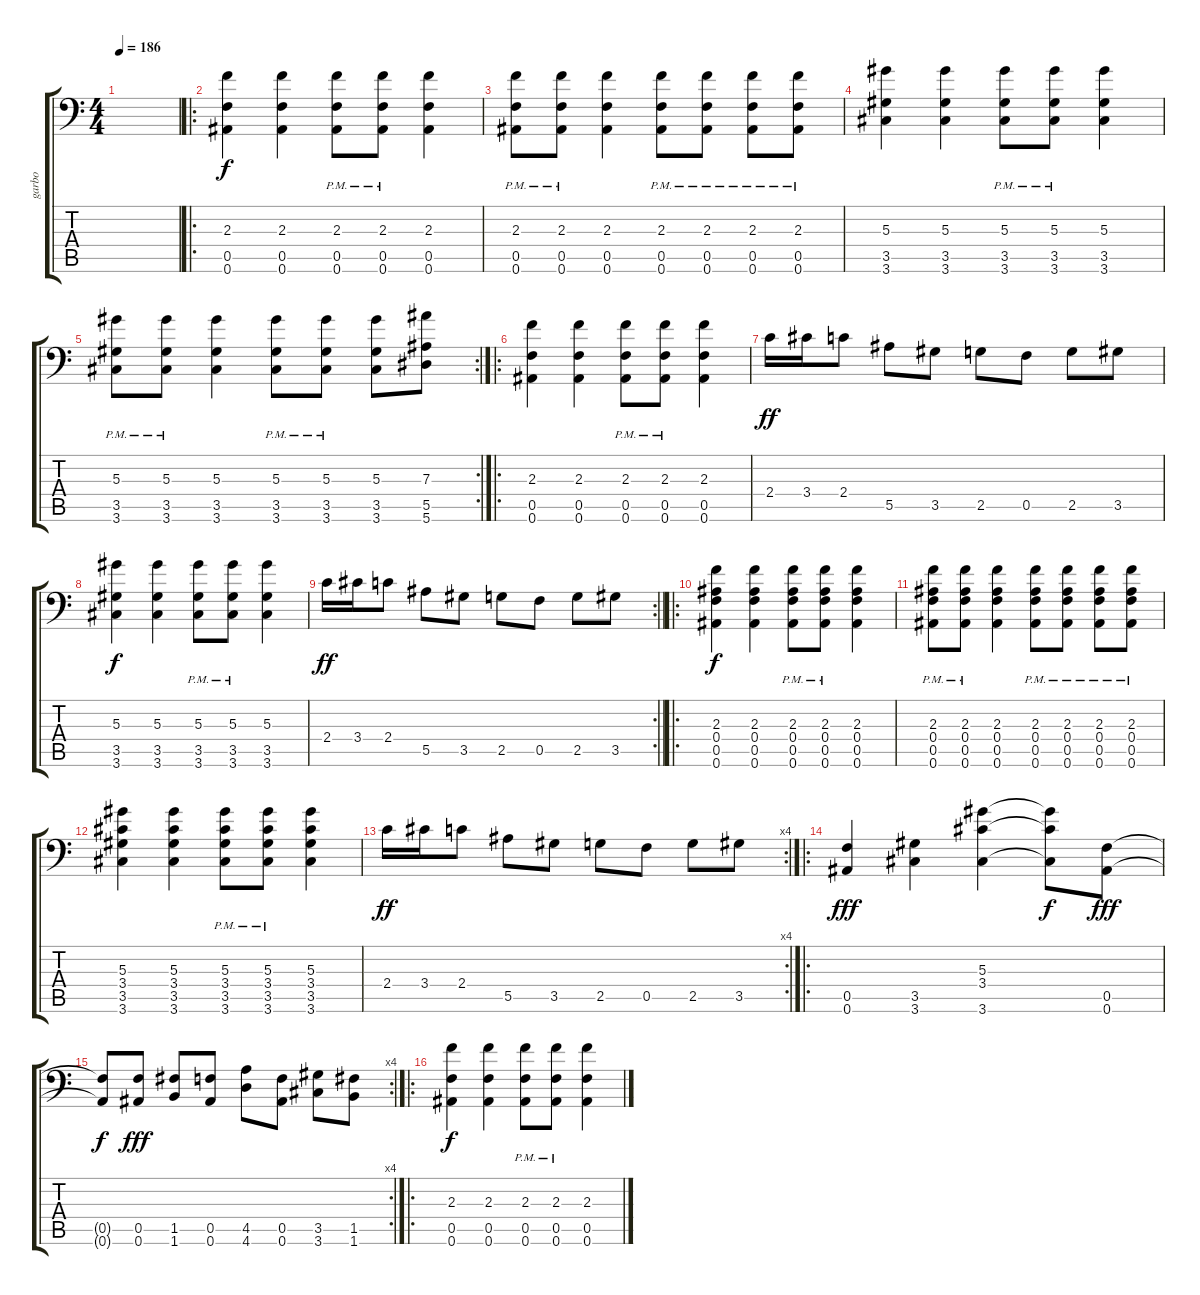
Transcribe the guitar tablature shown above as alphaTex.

\track ("garbo" "garbo") {instrument distortionguitar}
\staff {score tabs}
\tuning (C4 G3 Eb3 Bb2 F2 Bb1) {hide}
\ts (4 4)
\tempo 186
\clef f4
\ks c
|
\ro
(2.3 0.5 0.6).4{dy f} (2.3 0.5 0.6).4 (2.3{pm} 0.5{pm} 0.6{pm}).8 (2.3{pm} 0.5{pm} 0.6{pm}).8 (2.3 0.5 0.6).4 |
(2.3{pm} 0.5{pm} 0.6{pm}).8 (2.3{pm} 0.5{pm} 0.6{pm}).8 (2.3 0.5 0.6).4 (2.3{pm} 0.5{pm} 0.6{pm}).8 (2.3{pm} 0.5{pm} 0.6{pm}).8 (2.3{pm} 0.5{pm} 0.6{pm}).8 (2.3{pm} 0.5{pm} 0.6{pm}).8 |
(5.3 3.5 3.6).4 (5.3 3.5 3.6).4 (5.3{pm} 3.5{pm} 3.6{pm}).8 (5.3{pm} 3.5{pm} 3.6{pm}).8 (5.3 3.5 3.6).4 |
\rc 2
(5.3{pm} 3.5{pm} 3.6{pm}).8 (5.3{pm} 3.5{pm} 3.6{pm}).8 (5.3 3.5 3.6).4 (5.3{pm} 3.5{pm} 3.6{pm}).8 (5.3{pm} 3.5{pm} 3.6{pm}).8 (5.3 3.5 3.6).8 (7.3 5.5 5.6).8 |
\ro
(2.3 0.5 0.6).4 (2.3 0.5 0.6).4 (2.3{pm} 0.5{pm} 0.6{pm}).8 (2.3{pm} 0.5{pm} 0.6{pm}).8 (2.3 0.5 0.6).4 |
2.4.16{dy ff} 3.4.16 2.4.8 5.5.8 3.5.8 2.5.8 0.5.8 2.5.8 3.5.8 |
(5.3 3.5 3.6).4{dy f} (5.3 3.5 3.6).4 (5.3{pm} 3.5{pm} 3.6{pm}).8 (5.3{pm} 3.5{pm} 3.6{pm}).8 (5.3 3.5 3.6).4 |
\rc 2
\barLineRight lightlight
2.4.16{dy ff} 3.4.16 2.4.8 5.5.8 3.5.8 2.5.8 0.5.8 2.5.8 3.5.8 |
\ro
(2.3 0.4 0.5 0.6).4{dy f} (2.3 0.4 0.5 0.6).4 (2.3{pm} 0.4{pm} 0.5{pm} 0.6{pm}).8 (2.3{pm} 0.4{pm} 0.5{pm} 0.6{pm}).8 (2.3 0.4 0.5 0.6).4 |
(2.3{pm} 0.4{pm} 0.5{pm} 0.6{pm}).8 (2.3{pm} 0.4{pm} 0.5{pm} 0.6{pm}).8 (2.3 0.4 0.5 0.6).4 (2.3{pm} 0.4{pm} 0.5{pm} 0.6{pm}).8 (2.3{pm} 0.4{pm} 0.5{pm} 0.6{pm}).8 (2.3{pm} 0.4{pm} 0.5{pm} 0.6{pm}).8 (2.3{pm} 0.4{pm} 0.5{pm} 0.6{pm}).8 |
(5.3 3.4 3.5 3.6).4 (5.3 3.4 3.5 3.6).4 (5.3{pm} 3.4{pm} 3.5{pm} 3.6{pm}).8 (5.3{pm} 3.4{pm} 3.5{pm} 3.6{pm}).8 (5.3 3.4 3.5 3.6).4 |
\rc 4
2.4.16{dy ff} 3.4.16 2.4.8 5.5.8 3.5.8 2.5.8 0.5.8 2.5.8 3.5.8 |
\ro
(0.5 0.6).4{dy fff} (3.5 3.6).4 (5.3 3.4 3.6).4 (5.3{t} 3.4{t} 3.6{t}).8{dy f} (0.5 0.6).8{dy fff} |
\rc 4
(0.5{t} 0.6{t}).8{dy f} (0.5 0.6).8{dy fff} (1.5 1.6).8 (0.5 0.6).8 (4.5 4.6).8 (0.5 0.6).8 (3.5 3.6).8 (1.5 1.6).8 |
\ro
(2.3 0.5 0.6).4{dy f} (2.3 0.5 0.6).4 (2.3{pm} 0.5{pm} 0.6{pm}).8 (2.3{pm} 0.5{pm} 0.6{pm}).8 (2.3 0.5 0.6).4
